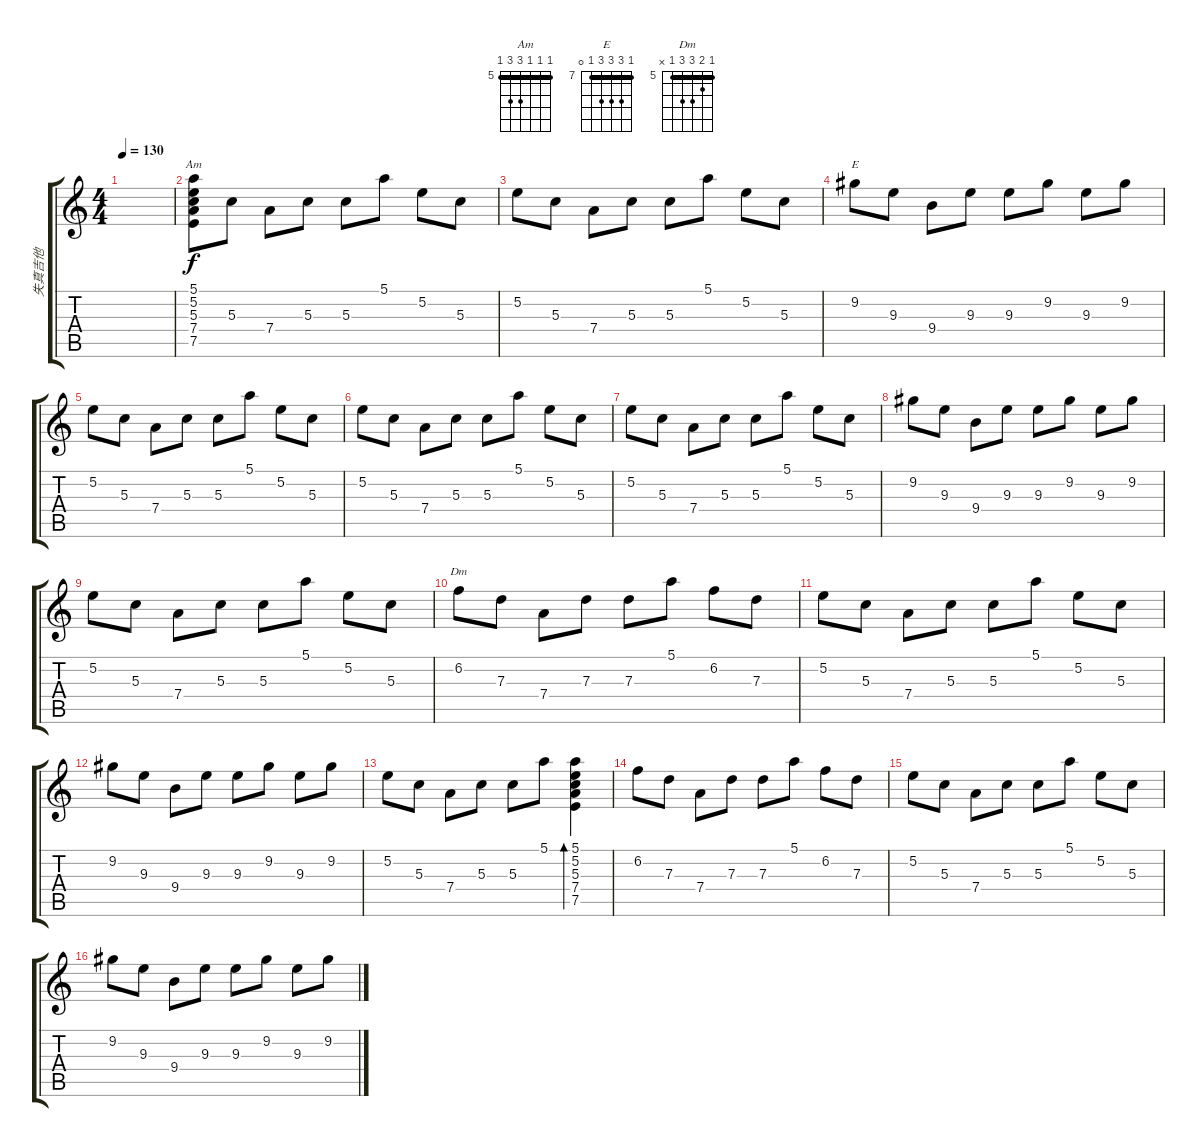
\track ("失真吉他" "失真吉他") {instrument distortionguitar}
\staff {score tabs}
\tuning (E4 B3 G3 D3 A2 E2) {hide}
\chord ("Am" 5 5 5 7 7 5) {firstfret 5 barre 5}
\chord ("E" 7 9 9 9 7 0) {firstfret 7 barre 7}
\chord ("Dm" 5 6 7 7 5 x) {firstfret 5 barre 5}
\ts (4 4)
\tempo 130
\clef g2
\ks c
|
(5.1 5.2 5.3 7.4 7.5).8{ch "Am"} 5.3.8 7.4.8 5.3.8 5.3.8 5.1.8 5.2.8 5.3.8 |
5.2.8 5.3.8 7.4.8 5.3.8 5.3.8 5.1.8 5.2.8 5.3.8 |
9.2.8{ch "E"} 9.3.8 9.4.8 9.3.8 9.3.8 9.2.8 9.3.8 9.2.8 |
5.2.8 5.3.8 7.4.8 5.3.8 5.3.8 5.1.8 5.2.8 5.3.8 |
5.2.8 5.3.8 7.4.8 5.3.8 5.3.8 5.1.8 5.2.8 5.3.8 |
5.2.8 5.3.8 7.4.8 5.3.8 5.3.8 5.1.8 5.2.8 5.3.8 |
9.2.8 9.3.8 9.4.8 9.3.8 9.3.8 9.2.8 9.3.8 9.2.8 |
5.2.8 5.3.8 7.4.8 5.3.8 5.3.8 5.1.8 5.2.8 5.3.8 |
6.2.8{ch "Dm"} 7.3.8 7.4.8 7.3.8 7.3.8 5.1.8 6.2.8 7.3.8 |
5.2.8 5.3.8 7.4.8 5.3.8 5.3.8 5.1.8 5.2.8 5.3.8 |
9.2.8 9.3.8 9.4.8 9.3.8 9.3.8 9.2.8 9.3.8 9.2.8 |
5.2.8 5.3.8 7.4.8 5.3.8 5.3.8 5.1.8 (5.1 5.2 5.3 7.4 7.5).4{bd 120} |
6.2.8 7.3.8 7.4.8 7.3.8 7.3.8 5.1.8 6.2.8 7.3.8 |
5.2.8 5.3.8 7.4.8 5.3.8 5.3.8 5.1.8 5.2.8 5.3.8 |
9.2.8 9.3.8 9.4.8 9.3.8 9.3.8 9.2.8 9.3.8 9.2.8
